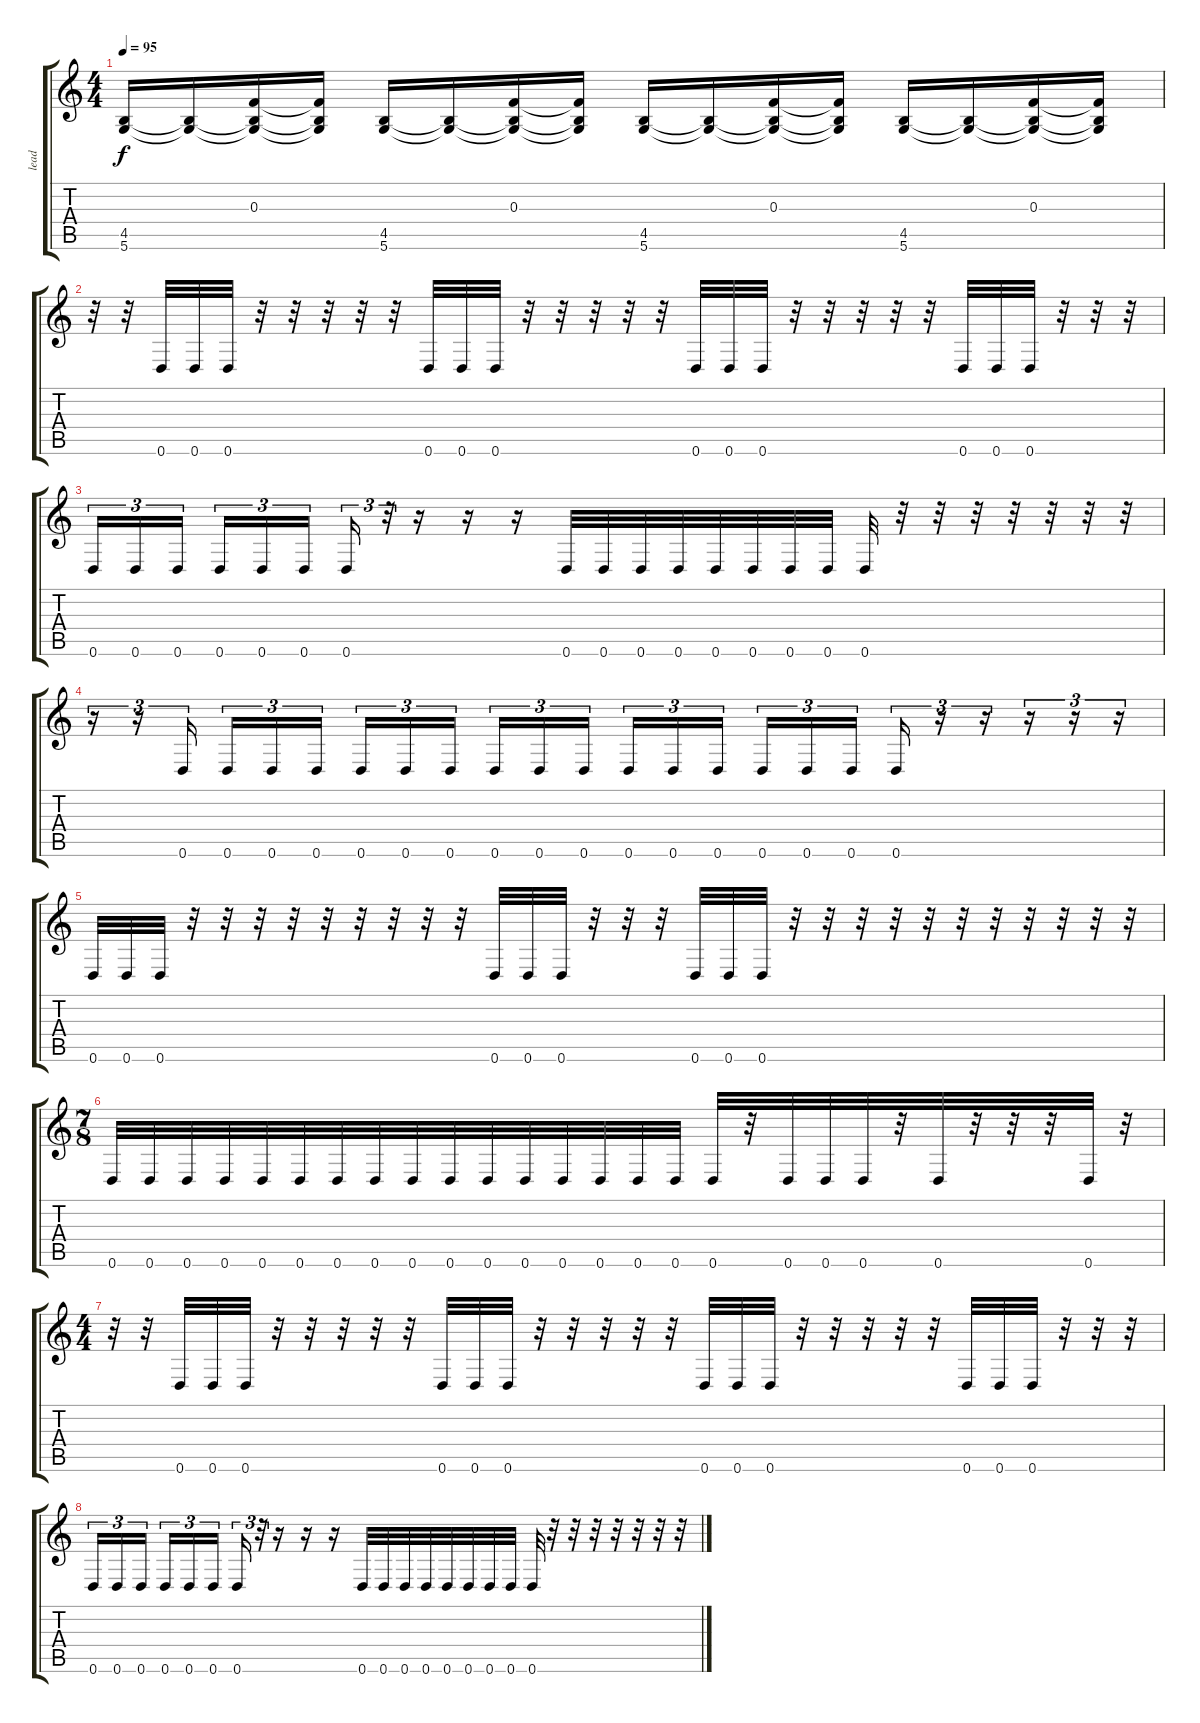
\track ("lead" "lead") {instrument distortionguitar}
\staff {score tabs}
\tuning (D4 A3 F3 C3 G2 D2) {hide}
\ts (4 4)
\tempo 95
\clef g2
\ks c
(4.5 5.6).16{dy f} (4.5{t} 5.6{t}).16 (0.3 4.5{t} 5.6{t}).16 (0.3{t} 4.5{t} 5.6{t}).16 (4.5 5.6).16 (4.5{t} 5.6{t}).16 (0.3 4.5{t} 5.6{t}).16 (0.3{t} 4.5{t} 5.6{t}).16 (4.5 5.6).16 (4.5{t} 5.6{t}).16 (0.3 4.5{t} 5.6{t}).16 (0.3{t} 4.5{t} 5.6{t}).16 (4.5 5.6).16 (4.5{t} 5.6{t}).16 (0.3 4.5{t} 5.6{t}).16 (0.3{t} 4.5{t} 5.6{t}).16 |
r.32 r.32 0.6.32 0.6.32 0.6.32 r.32 r.32 r.32 r.32 r.32 0.6.32 0.6.32 0.6.32 r.32 r.32 r.32 r.32 r.32 0.6.32 0.6.32 0.6.32 r.32 r.32 r.32 r.32 r.32 0.6.32 0.6.32 0.6.32 r.32 r.32 r.32 |
0.6.16{tu (3 2)} 0.6.16{tu (3 2)} 0.6.16{tu (3 2)} 0.6.16{tu (3 2)} 0.6.16{tu (3 2)} 0.6.16{tu (3 2)} 0.6.16{tu (3 2)} r.32{tu (3 2)} r.16 r.16 r.16 0.6.32 0.6.32 0.6.32 0.6.32 0.6.32 0.6.32 0.6.32 0.6.32 0.6.32 r.32 r.32 r.32 r.32 r.32 r.32 r.32 |
r.16{tu (3 2)} r.16{tu (3 2)} 0.6.16{tu (3 2)} 0.6.16{tu (3 2)} 0.6.16{tu (3 2)} 0.6.16{tu (3 2)} 0.6.16{tu (3 2)} 0.6.16{tu (3 2)} 0.6.16{tu (3 2)} 0.6.16{tu (3 2)} 0.6.16{tu (3 2)} 0.6.16{tu (3 2)} 0.6.16{tu (3 2)} 0.6.16{tu (3 2)} 0.6.16{tu (3 2)} 0.6.16{tu (3 2)} 0.6.16{tu (3 2)} 0.6.16{tu (3 2)} 0.6.16{tu (3 2)} r.16{tu (3 2)} r.16{tu (3 2)} r.16{tu (3 2)} r.16{tu (3 2)} r.16{tu (3 2)} |
0.6.32 0.6.32 0.6.32 r.32 r.32 r.32 r.32 r.32 r.32 r.32 r.32 r.32 0.6.32 0.6.32 0.6.32 r.32 r.32 r.32 0.6.32 0.6.32 0.6.32 r.32 r.32 r.32 r.32 r.32 r.32 r.32 r.32 r.32 r.32 r.32 |
\ts (7 8)
0.6.32 0.6.32 0.6.32 0.6.32 0.6.32 0.6.32 0.6.32 0.6.32 0.6.32 0.6.32 0.6.32 0.6.32 0.6.32 0.6.32 0.6.32 0.6.32 0.6.32 r.32 0.6.32 0.6.32 0.6.32 r.32 0.6.32 r.32 r.32 r.32 0.6.32 r.32 |
\ts (4 4)
r.32 r.32 0.6.32 0.6.32 0.6.32 r.32 r.32 r.32 r.32 r.32 0.6.32 0.6.32 0.6.32 r.32 r.32 r.32 r.32 r.32 0.6.32 0.6.32 0.6.32 r.32 r.32 r.32 r.32 r.32 0.6.32 0.6.32 0.6.32 r.32 r.32 r.32 |
0.6.16{tu (3 2)} 0.6.16{tu (3 2)} 0.6.16{tu (3 2)} 0.6.16{tu (3 2)} 0.6.16{tu (3 2)} 0.6.16{tu (3 2)} 0.6.16{tu (3 2)} r.32{tu (3 2)} r.16 r.16 r.16 0.6.32 0.6.32 0.6.32 0.6.32 0.6.32 0.6.32 0.6.32 0.6.32 0.6.32 r.32 r.32 r.32 r.32 r.32 r.32 r.32
